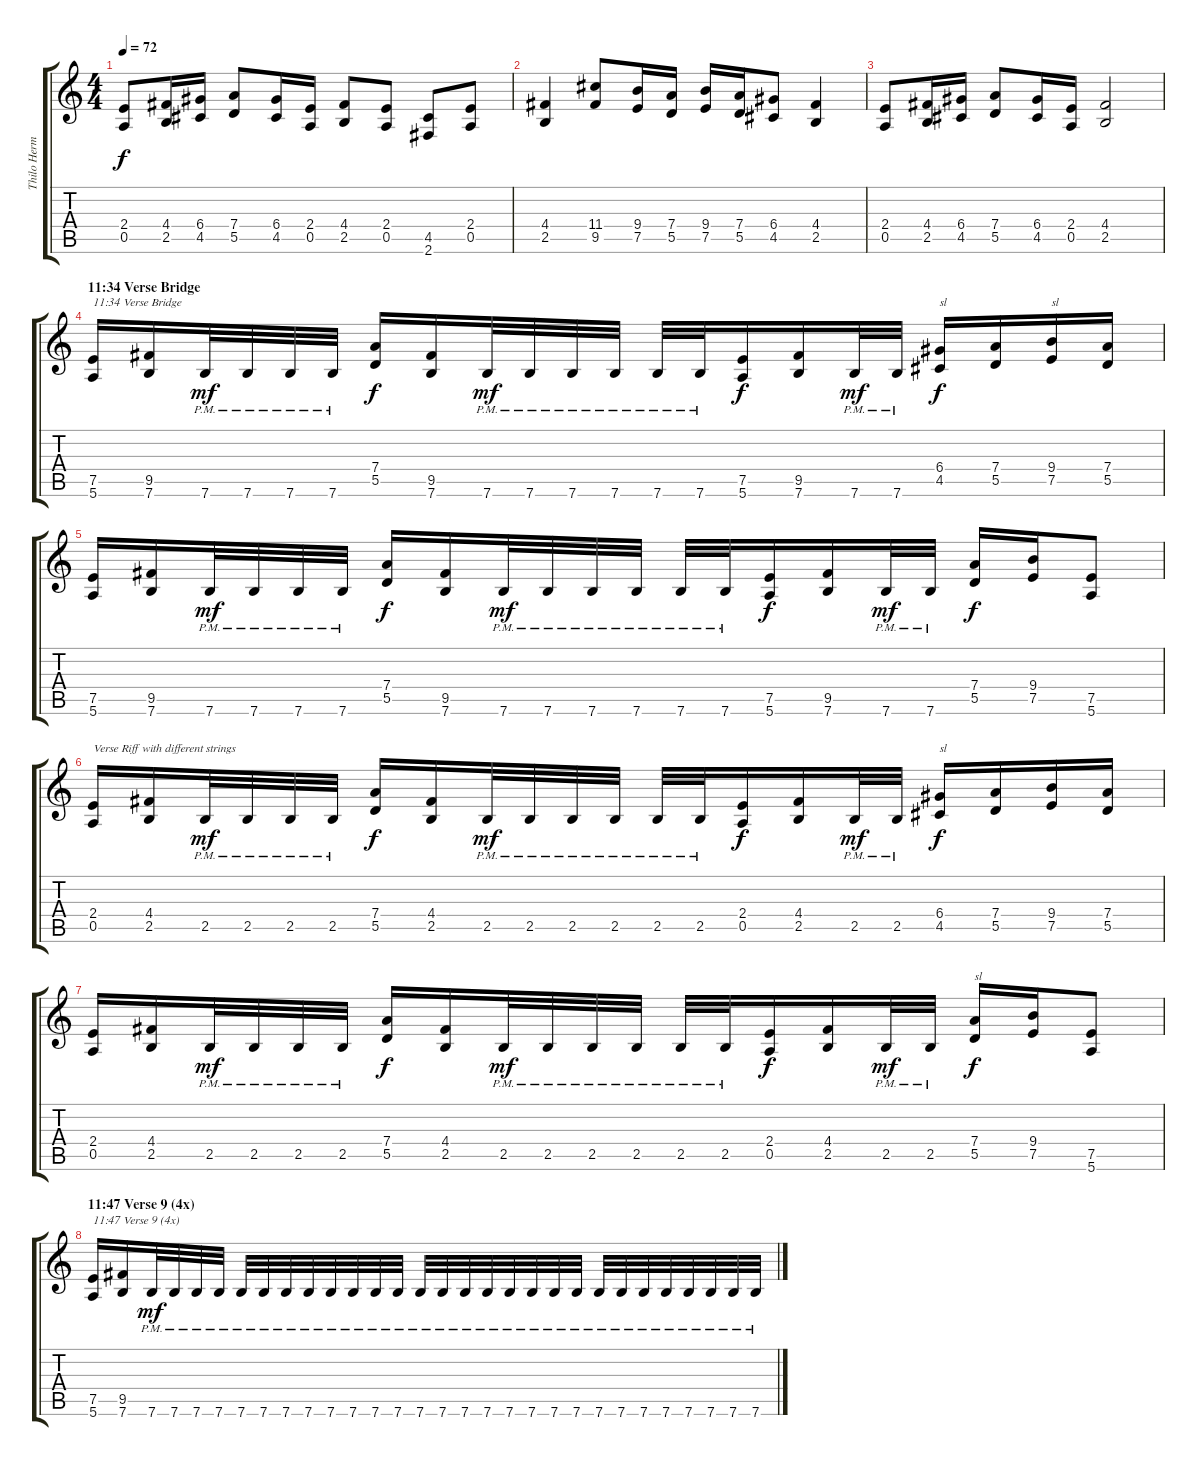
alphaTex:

\track ("Thilo Hermann (right)" "Thilo Herm") {instrument overdrivenguitar}
\staff {score tabs}
\tuning (E4 B3 G3 D3 A2 E2) {hide}
\ts (4 4)
\tempo 72
\clef g2
\ks c
(2.4 0.5).8{dy f} (4.4 2.5).16 (6.4 4.5).16 (7.4 5.5).8 (6.4 4.5).16 (2.4 0.5).16 (4.4 2.5).8 (2.4 0.5).8 (4.5 2.6).8 (2.4 0.5).8 |
(4.4 2.5).4 (11.4 9.5).8 (9.4 7.5).16 (7.4 5.5).16 (9.4 7.5).16 (7.4 5.5).16 (6.4 4.5).8 (4.4 2.5).4 |
(2.4 0.5).8 (4.4 2.5).16 (6.4 4.5).16 (7.4 5.5).8 (6.4 4.5).16 (2.4 0.5).16 (4.4 2.5).2 |
\section ("" "11:34 Verse Bridge")
(7.5 5.6).16{txt "11:34 Verse Bridge" volume 10} (9.5 7.6).16 7.6{pm}.32{dy mf} 7.6{pm}.32 7.6{pm}.32 7.6{pm}.32 (7.4 5.5).16{dy f} (9.5 7.6).16 7.6{pm}.32{dy mf} 7.6{pm}.32 7.6{pm}.32 7.6{pm}.32 7.6{pm}.32 7.6{pm}.32 (7.5 5.6).16{dy f} (9.5 7.6).16 7.6{pm}.32{dy mf} 7.6{pm}.32 (6.4 4.5).16{txt "sl" dy f} (7.4 5.5).16 (9.4 7.5).16{txt "sl"} (7.4 5.5).16 |
(7.5 5.6).16 (9.5 7.6).16 7.6{pm}.32{dy mf} 7.6{pm}.32 7.6{pm}.32 7.6{pm}.32 (7.4 5.5).16{dy f} (9.5 7.6).16 7.6{pm}.32{dy mf} 7.6{pm}.32 7.6{pm}.32 7.6{pm}.32 7.6{pm}.32 7.6{pm}.32 (7.5 5.6).16{dy f} (9.5 7.6).16 7.6{pm}.32{dy mf} 7.6{pm}.32 (7.4 5.5).16{dy f} (9.4 7.5).16 (7.5 5.6).8 |
(2.4 0.5).16{txt "Verse Riff with different strings"} (4.4 2.5).16 2.5{pm}.32{dy mf} 2.5{pm}.32 2.5{pm}.32 2.5{pm}.32 (7.4 5.5).16{dy f} (4.4 2.5).16 2.5{pm}.32{dy mf} 2.5{pm}.32 2.5{pm}.32 2.5{pm}.32 2.5{pm}.32 2.5{pm}.32 (2.4 0.5).16{dy f} (4.4 2.5).16 2.5{pm}.32{dy mf} 2.5{pm}.32 (6.4 4.5).16{txt "sl" dy f} (7.4 5.5).16 (9.4 7.5).16 (7.4 5.5).16 |
(2.4 0.5).16 (4.4 2.5).16 2.5{pm}.32{dy mf} 2.5{pm}.32 2.5{pm}.32 2.5{pm}.32 (7.4 5.5).16{dy f} (4.4 2.5).16 2.5{pm}.32{dy mf} 2.5{pm}.32 2.5{pm}.32 2.5{pm}.32 2.5{pm}.32 2.5{pm}.32 (2.4 0.5).16{dy f} (4.4 2.5).16 2.5{pm}.32{dy mf} 2.5{pm}.32 (7.4 5.5).16{txt "sl" dy f} (9.4 7.5).16 (7.5 5.6).8 |
\section ("" "11:47 Verse 9 (4x)")
(7.5 5.6).16{txt "11:47 Verse 9 (4x)"} (9.5 7.6).16 7.6{pm}.32{dy mf} 7.6{pm}.32 7.6{pm}.32 7.6{pm}.32 7.6{pm}.32 7.6{pm}.32 7.6{pm}.32 7.6{pm}.32 7.6{pm}.32 7.6{pm}.32 7.6{pm}.32 7.6{pm}.32 7.6{pm}.32 7.6{pm}.32 7.6{pm}.32 7.6{pm}.32 7.6{pm}.32 7.6{pm}.32 7.6{pm}.32 7.6{pm}.32 7.6{pm}.32 7.6{pm}.32 7.6{pm}.32 7.6{pm}.32 7.6{pm}.32 7.6{pm}.32 7.6{pm}.32 7.6{pm}.32
